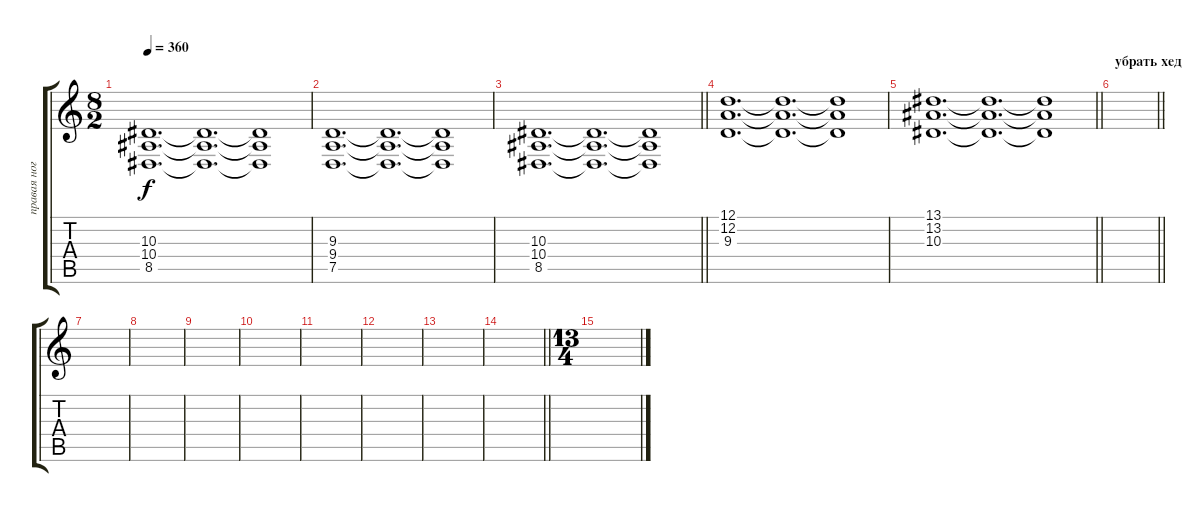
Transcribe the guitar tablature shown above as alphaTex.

\track ("правая нога" "правая ног") {instrument stringensemble1}
\staff {score tabs}
\tuning (D4 A3 F3 C3 G2 D2) {hide}
\ts (8 2)
\tempo 360
\clef g2
\ks c
(10.3 10.4 8.5).1{d dy f} (10.3{t} 10.4{t} 8.5{t}).1{d} (10.3{t} 10.4{t} 8.5{t}).1 |
(9.3 9.4 7.5).1{d} (9.3{t} 9.4{t} 7.5{t}).1{d} (9.3{t} 9.4{t} 7.5{t}).1 |
\barLineRight lightlight
(10.3 10.4 8.5).1{d} (10.3{t} 10.4{t} 8.5{t}).1{d} (10.3{t} 10.4{t} 8.5{t}).1 |
(12.1 12.2 9.3).1{d} (12.1{t} 12.2{t} 9.3{t}).1{d} (12.1{t} 12.2{t} 9.3{t}).1 |
\barLineRight lightlight
(13.1 13.2 10.3).1{d} (13.1{t} 13.2{t} 10.3{t}).1{d} (13.1{t} 13.2{t} 10.3{t}).1 |
\section ("" "убрать хед")
\barLineRight lightlight
|
\section ("" "")
|
|
|
|
|
|
|
\barLineRight lightlight
|
\ts (13 4)
